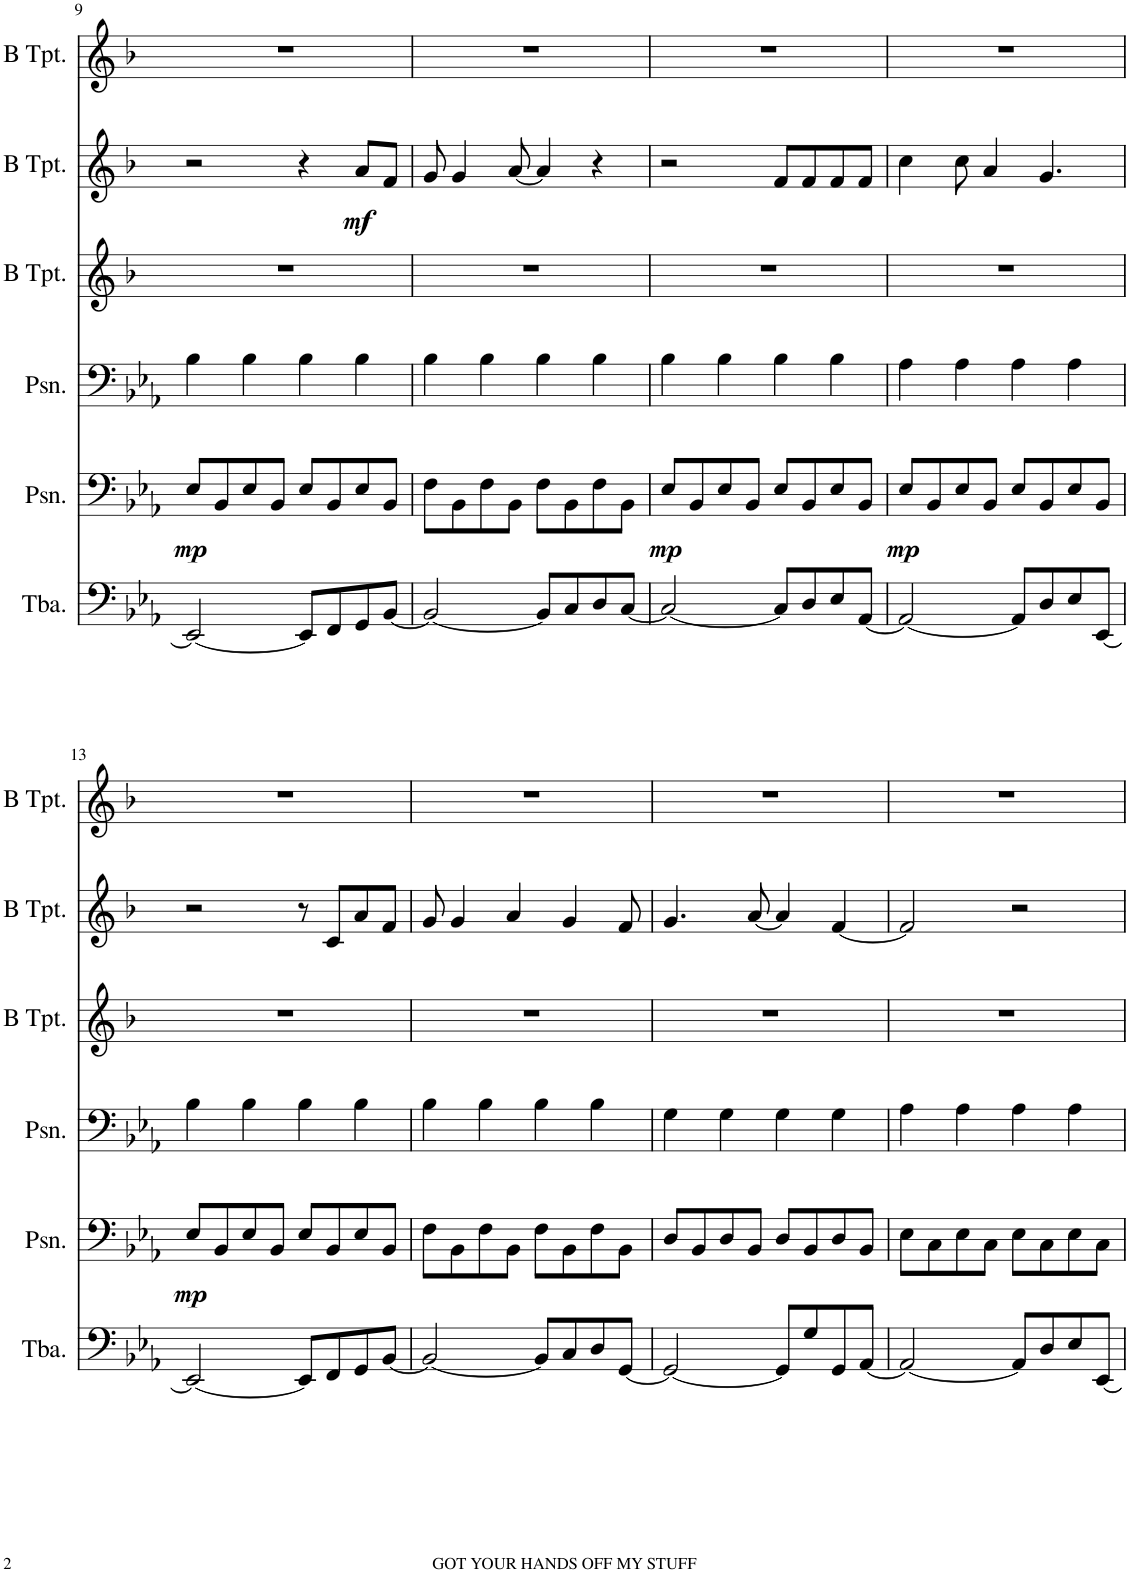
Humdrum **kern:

**kern	**kern	**dynam	**kern	**kern	**kern	**dynam	**kern
*part6	*part5	*part5	*part4	*part3	*part2	*part2	*part1
*staff6	*staff5	*staff5	*staff4	*staff3	*staff2	*staff2	*staff1
*I"Tuba	*I"Posaune	*	*I"Posaune	*I"Trompete in B	*I"Trompete in B	*	*I"Trompete in B
*I'Tba.	*I'Psn.	*	*I'Psn.	*	*	*	*
!!LO:PB:g=z
*clefF4	*clefF4	*	*clefF4	*clefG2	*clefG2	*	*clefG2
*	*	*	*	*Trd1c2	*Trd1c2	*	*Trd1c2
*k[b-e-a-]	*k[b-e-a-]	*	*k[b-e-a-]	*k[b-]	*k[b-]	*	*k[b-]
*M4/4	*M4/4	*	*M4/4	*M4/4	*M4/4	*	*M4/4
=9	=9	=9	=9	=9	=9	=9	=9
!	!	!LO:DY:b	!	!	!	!	!
2EE-/_	8E-/L	mp	4B-\	1r	2r	.	1r
.	8BB-/	.	.	.	.	.	.
.	8E-/	.	4B-\	.	.	.	.
.	8BB-/J	.	.	.	.	.	.
8EE-/L]	8E-/L	.	4B-\	.	4r	.	.
8FF/	8BB-/	.	.	.	.	.	.
!	!	!	!	!	!	!LO:DY:b	!
8GG/	8E-/	.	4B-\	.	8a/L	mf	.
[8BB-/J	8BB-/J	.	.	.	8f/J	.	.
=10	=10	=10	=10	=10	=10	=10	=10
2BB-/_	8F\L	.	4B-\	1r	8g/	.	1r
.	8BB-\	.	.	.	4g/	.	.
.	8F\	.	4B-\	.	.	.	.
.	8BB-\J	.	.	.	[8a/	.	.
8BB-/L]	8F\L	.	4B-\	.	4a/]	.	.
8C/	8BB-\	.	.	.	.	.	.
8D/	8F\	.	4B-\	.	4r	.	.
[8C/J	8BB-\J	.	.	.	.	.	.
=11	=11	=11	=11	=11	=11	=11	=11
!	!	!LO:DY:b	!	!	!	!	!
2C/_	8E-/L	mp	4B-\	1r	2r	.	1r
.	8BB-/	.	.	.	.	.	.
.	8E-/	.	4B-\	.	.	.	.
.	8BB-/J	.	.	.	.	.	.
8C/L]	8E-/L	.	4B-\	.	8f/L	.	.
8D/	8BB-/	.	.	.	8f/	.	.
8E-/	8E-/	.	4B-\	.	8f/	.	.
[8AA-/J	8BB-/J	.	.	.	8f/J	.	.
=12	=12	=12	=12	=12	=12	=12	=12
!	!	!LO:DY:b	!	!	!	!	!
2AA-/_	8E-/L	mp	4A-\	1r	4cc\	.	1r
.	8BB-/	.	.	.	.	.	.
.	8E-/	.	4A-\	.	8cc\	.	.
.	8BB-/J	.	.	.	4a/	.	.
8AA-/L]	8E-/L	.	4A-\	.	.	.	.
8D/	8BB-/	.	.	.	4.g/	.	.
8E-/	8E-/	.	4A-\	.	.	.	.
[8EE-/J	8BB-/J	.	.	.	.	.	.
!!LO:LB:g=z
=13	=13	=13	=13	=13	=13	=13	=13
!	!	!LO:DY:b	!	!	!	!	!
2EE-/_	8E-/L	mp	4B-\	1r	2r	.	1r
.	8BB-/	.	.	.	.	.	.
.	8E-/	.	4B-\	.	.	.	.
.	8BB-/J	.	.	.	.	.	.
8EE-/L]	8E-/L	.	4B-\	.	8r	.	.
8FF/	8BB-/	.	.	.	8c/L	.	.
8GG/	8E-/	.	4B-\	.	8a/	.	.
[8BB-/J	8BB-/J	.	.	.	8f/J	.	.
=14	=14	=14	=14	=14	=14	=14	=14
2BB-/_	8F\L	.	4B-\	1r	8g/	.	1r
.	8BB-\	.	.	.	4g/	.	.
.	8F\	.	4B-\	.	.	.	.
.	8BB-\J	.	.	.	4a/	.	.
8BB-/L]	8F\L	.	4B-\	.	.	.	.
8C/	8BB-\	.	.	.	4g/	.	.
8D/	8F\	.	4B-\	.	.	.	.
[8GG/J	8BB-\J	.	.	.	8f/	.	.
=15	=15	=15	=15	=15	=15	=15	=15
2GG/_	8D/L	.	4G\	1r	4.g/	.	1r
.	8BB-/	.	.	.	.	.	.
.	8D/	.	4G\	.	.	.	.
.	8BB-/J	.	.	.	[8a/	.	.
8GG/L]	8D/L	.	4G\	.	4a/]	.	.
8G/	8BB-/	.	.	.	.	.	.
8GG/	8D/	.	4G\	.	[4f/	.	.
[8AA-/J	8BB-/J	.	.	.	.	.	.
=16	=16	=16	=16	=16	=16	=16	=16
2AA-/_	8E-\L	.	4A-\	1r	2f/]	.	1r
.	8C\	.	.	.	.	.	.
.	8E-\	.	4A-\	.	.	.	.
.	8C\J	.	.	.	.	.	.
8AA-/L]	8E-\L	.	4A-\	.	2r	.	.
8D/	8C\	.	.	.	.	.	.
8E-/	8E-\	.	4A-\	.	.	.	.
[8EE-/J	8C\J	.	.	.	.	.	.
=	=	=	=	=	=	=	=
*-	*-	*-	*-	*-	*-	*-	*-
